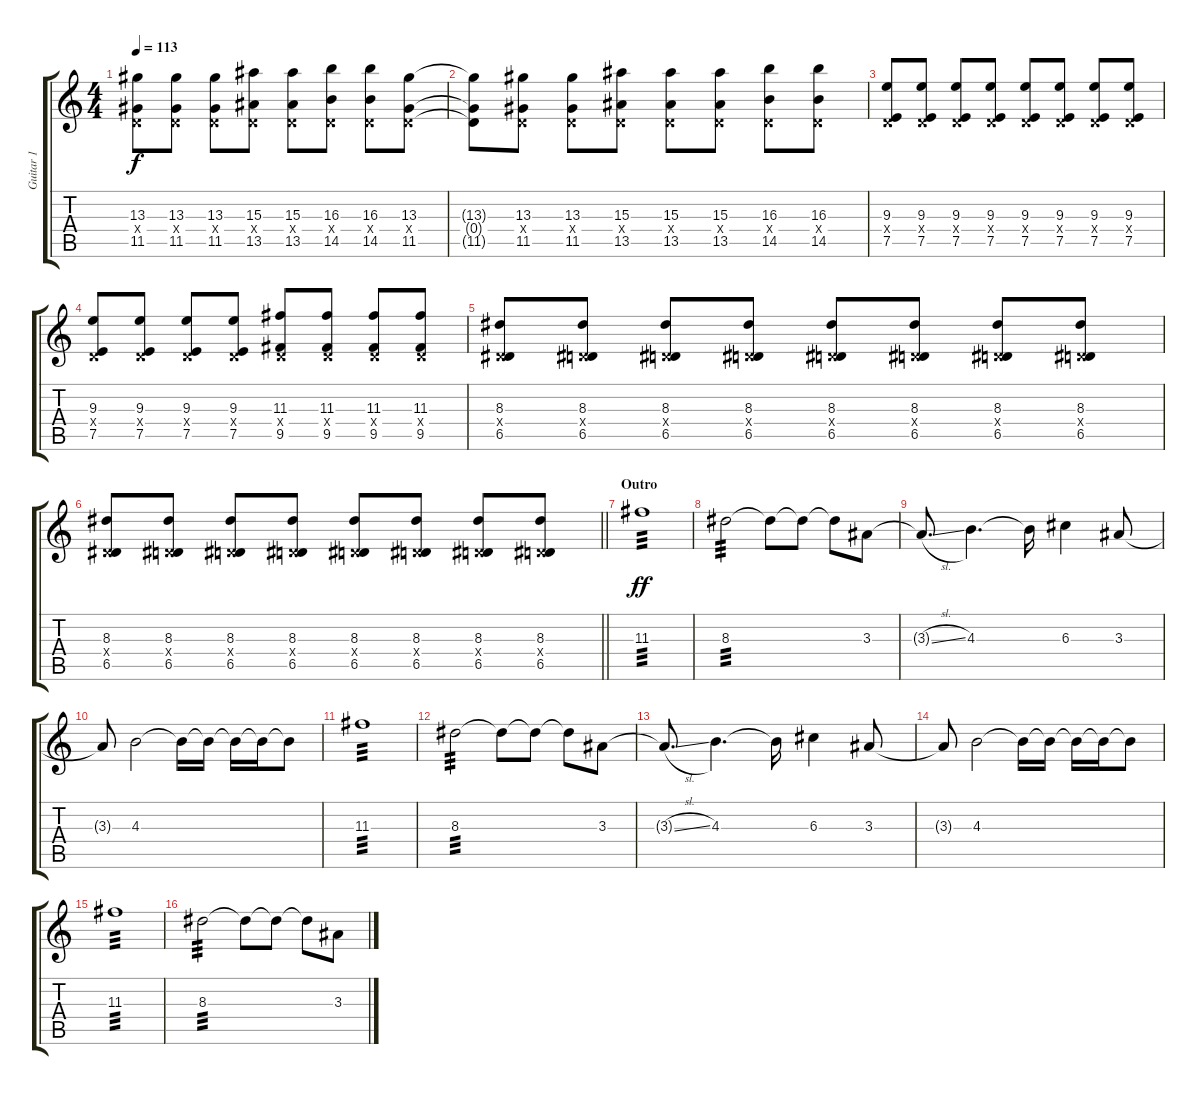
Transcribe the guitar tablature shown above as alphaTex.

\track ("Guitar 1" "Guitar 1") {instrument distortionguitar}
\staff {score tabs}
\tuning (E4 B3 G3 D3 A2 D2) {hide}
\ts (4 4)
\tempo 113
\clef g2
\ks c
(13.3 0.4{x} 11.5).8{dy f} (13.3 0.4{x} 11.5).8 (13.3 0.4{x} 11.5).8 (15.3 0.4{x} 13.5).8 (15.3 0.4{x} 13.5).8 (16.3 0.4{x} 14.5).8 (16.3 0.4{x} 14.5).8 (13.3 0.4{x} 11.5).8 |
(13.3{t} 0.4{t} 11.5{t}).8 (13.3 0.4{x} 11.5).8 (13.3 0.4{x} 11.5).8 (15.3 0.4{x} 13.5).8 (15.3 0.4{x} 13.5).8 (15.3 0.4{x} 13.5).8 (16.3 0.4{x} 14.5).8 (16.3 0.4{x} 14.5).8 |
(9.3 0.4{x} 7.5).8 (9.3 0.4{x} 7.5).8 (9.3 0.4{x} 7.5).8 (9.3 0.4{x} 7.5).8 (9.3 0.4{x} 7.5).8 (9.3 0.4{x} 7.5).8 (9.3 0.4{x} 7.5).8 (9.3 0.4{x} 7.5).8 |
(9.3 0.4{x} 7.5).8 (9.3 0.4{x} 7.5).8 (9.3 0.4{x} 7.5).8 (9.3 0.4{x} 7.5).8 (11.3 0.4{x} 9.5).8 (11.3 0.4{x} 9.5).8 (11.3 0.4{x} 9.5).8 (11.3 0.4{x} 9.5).8 |
(8.3 0.4{x} 6.5).8 (8.3 0.4{x} 6.5).8 (8.3 0.4{x} 6.5).8 (8.3 0.4{x} 6.5).8 (8.3 0.4{x} 6.5).8 (8.3 0.4{x} 6.5).8 (8.3 0.4{x} 6.5).8 (8.3 0.4{x} 6.5).8 |
\barLineRight lightlight
(8.3 0.4{x} 6.5).8 (8.3 0.4{x} 6.5).8 (8.3 0.4{x} 6.5).8 (8.3 0.4{x} 6.5).8 (8.3 0.4{x} 6.5).8 (8.3 0.4{x} 6.5).8 (8.3 0.4{x} 6.5).8 (8.3 0.4{x} 6.5).8 |
\section ("" "Outro")
11.3.1{tp 3 dy ff} |
8.3.2{tp 3} 8.3{t}.8 8.3{t}.8 8.3{t}.8 3.3.8 |
3.3{sl t}.8{d} 4.3.4{d} 4.3{t}.16 6.3.4 3.3.8 |
3.3{t}.8 4.3.2 4.3{t}.16 4.3{t}.16 4.3{t}.16 4.3{t}.16 4.3{t}.8 |
11.3.1{tp 3} |
8.3.2{tp 3} 8.3{t}.8 8.3{t}.8 8.3{t}.8 3.3.8 |
3.3{sl t}.8{d} 4.3.4{d} 4.3{t}.16 6.3.4 3.3.8 |
3.3{t}.8 4.3.2 4.3{t}.16 4.3{t}.16 4.3{t}.16 4.3{t}.16 4.3{t}.8 |
11.3.1{tp 3} |
8.3.2{tp 3} 8.3{t}.8 8.3{t}.8 8.3{t}.8 3.3.8
